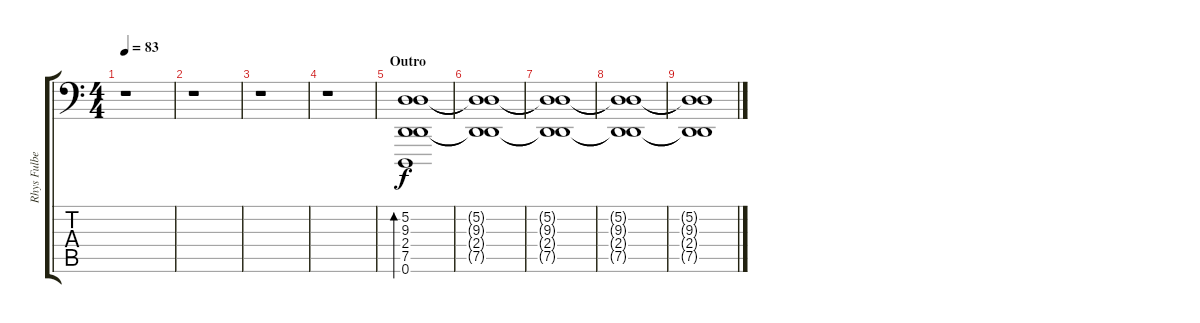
\track ("Rhys Fulber 2" "Rhys Fulbe") {instrument acousticgrandpiano}
\staff {score tabs}
\tuning (D3 A2 F2 C2 G1 D1) {hide}
\ts (4 4)
\tempo 83
\clef f4
\ks c
r.1{dy f} |
r.1 |
r.1 |
r.1 |
\section ("" "Outro")
(5.2 9.3 2.4 7.5 0.6).1{bd 60 volume 12 instrument acousticgrandpiano} |
(5.2{t} 9.3{t} 2.4{t} 7.5{t}).1 |
(5.2{t} 9.3{t} 2.4{t} 7.5{t}).1 |
(5.2{t} 9.3{t} 2.4{t} 7.5{t}).1 |
(5.2{t} 9.3{t} 2.4{t} 7.5{t}).1
